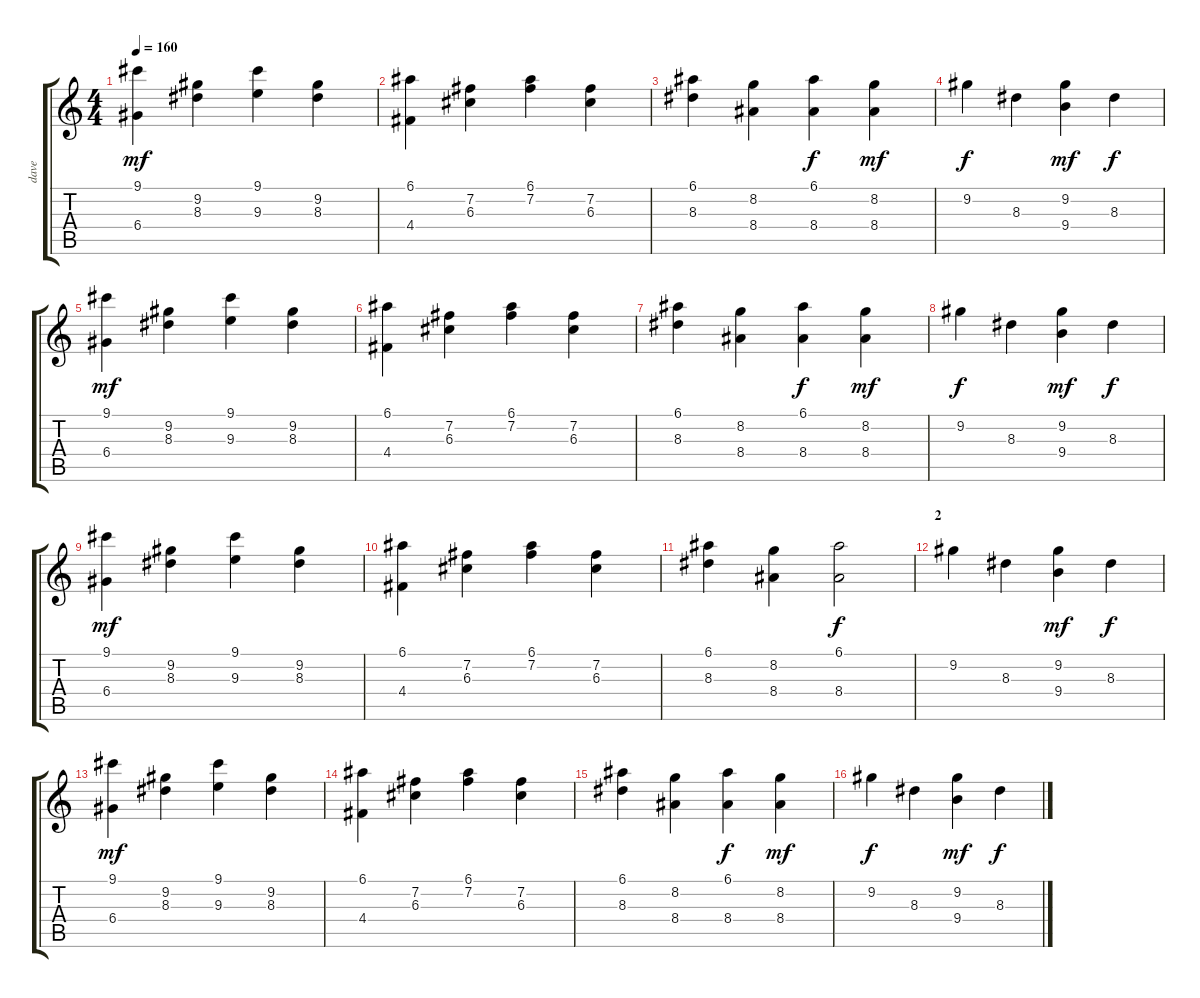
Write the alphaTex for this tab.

\track ("dave" "dave") {instrument distortionguitar}
\staff {score tabs}
\tuning (E4 B3 G3 D3 A2 D2) {hide}
\ts (4 4)
\tempo 160
\clef g2
\ks c
(9.1 6.4).4{dy mf} (9.2 8.3).4 (9.1 9.3).4 (9.2 8.3).4 |
(6.1 4.4).4 (7.2 6.3).4 (6.1 7.2).4 (7.2 6.3).4 |
(6.1 8.3).4 (8.2 8.4).4 (6.1 8.4).4{dy f} (8.2 8.4).4{dy mf} |
9.2.4{dy f volume 11} 8.3.4 (9.2 9.4).4{dy mf} 8.3.4{dy f} |
(9.1 6.4).4{dy mf} (9.2 8.3).4 (9.1 9.3).4 (9.2 8.3).4 |
(6.1 4.4).4 (7.2 6.3).4 (6.1 7.2).4 (7.2 6.3).4 |
(6.1 8.3).4 (8.2 8.4).4 (6.1 8.4).4{dy f} (8.2 8.4).4{dy mf} |
9.2.4{dy f volume 11} 8.3.4 (9.2 9.4).4{dy mf} 8.3.4{dy f} |
(9.1 6.4).4{dy mf} (9.2 8.3).4 (9.1 9.3).4 (9.2 8.3).4 |
(6.1 4.4).4 (7.2 6.3).4 (6.1 7.2).4 (7.2 6.3).4 |
(6.1 8.3).4 (8.2 8.4).4 (6.1 8.4).2{dy f} |
\section ("" "2")
9.2.4{volume 11} 8.3.4 (9.2 9.4).4{dy mf} 8.3.4{dy f} |
(9.1 6.4).4{dy mf} (9.2 8.3).4 (9.1 9.3).4 (9.2 8.3).4 |
(6.1 4.4).4 (7.2 6.3).4 (6.1 7.2).4 (7.2 6.3).4 |
(6.1 8.3).4 (8.2 8.4).4 (6.1 8.4).4{dy f} (8.2 8.4).4{dy mf} |
9.2.4{dy f volume 11} 8.3.4 (9.2 9.4).4{dy mf} 8.3.4{dy f}
